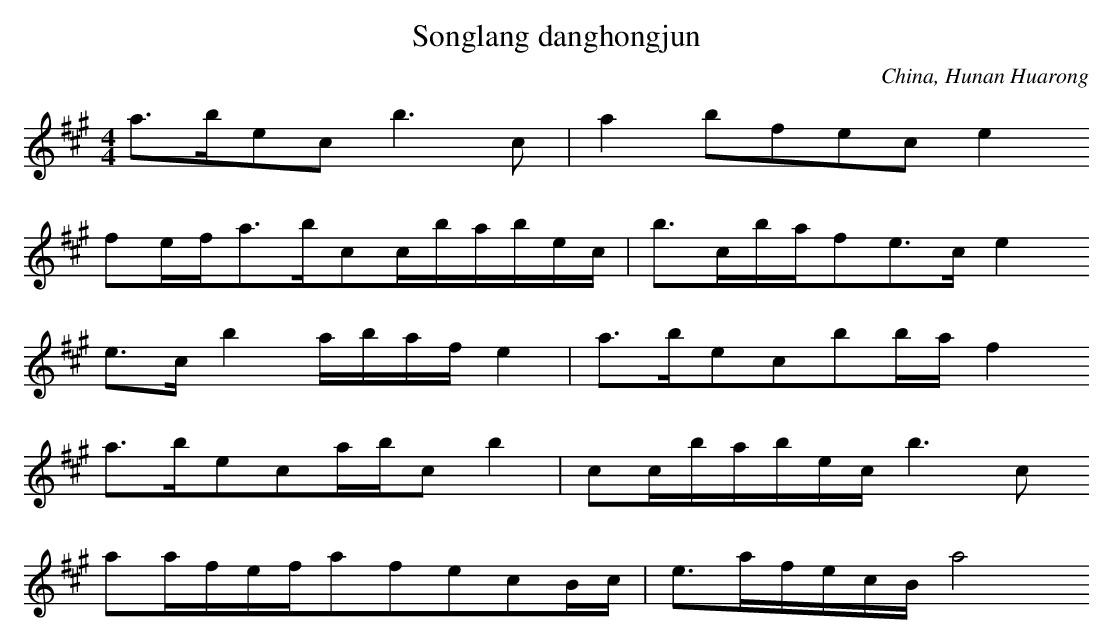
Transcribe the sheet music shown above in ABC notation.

X:1
T: Songlang danghongjun
O: China, Hunan Huarong
M: 4/4
L: 1/16
K: A
a3be2c2b6c2 | a4b2f2e2c2e4
f2efa3bc2cbabec | b3cbaf2e3ce4
e3cb4abafe4 | a3be2c2b2baf4
a3be2c2abc2b4 | c2cbabecb6c2
a2afefa2f2e2c2Bc | e3afecBa8
